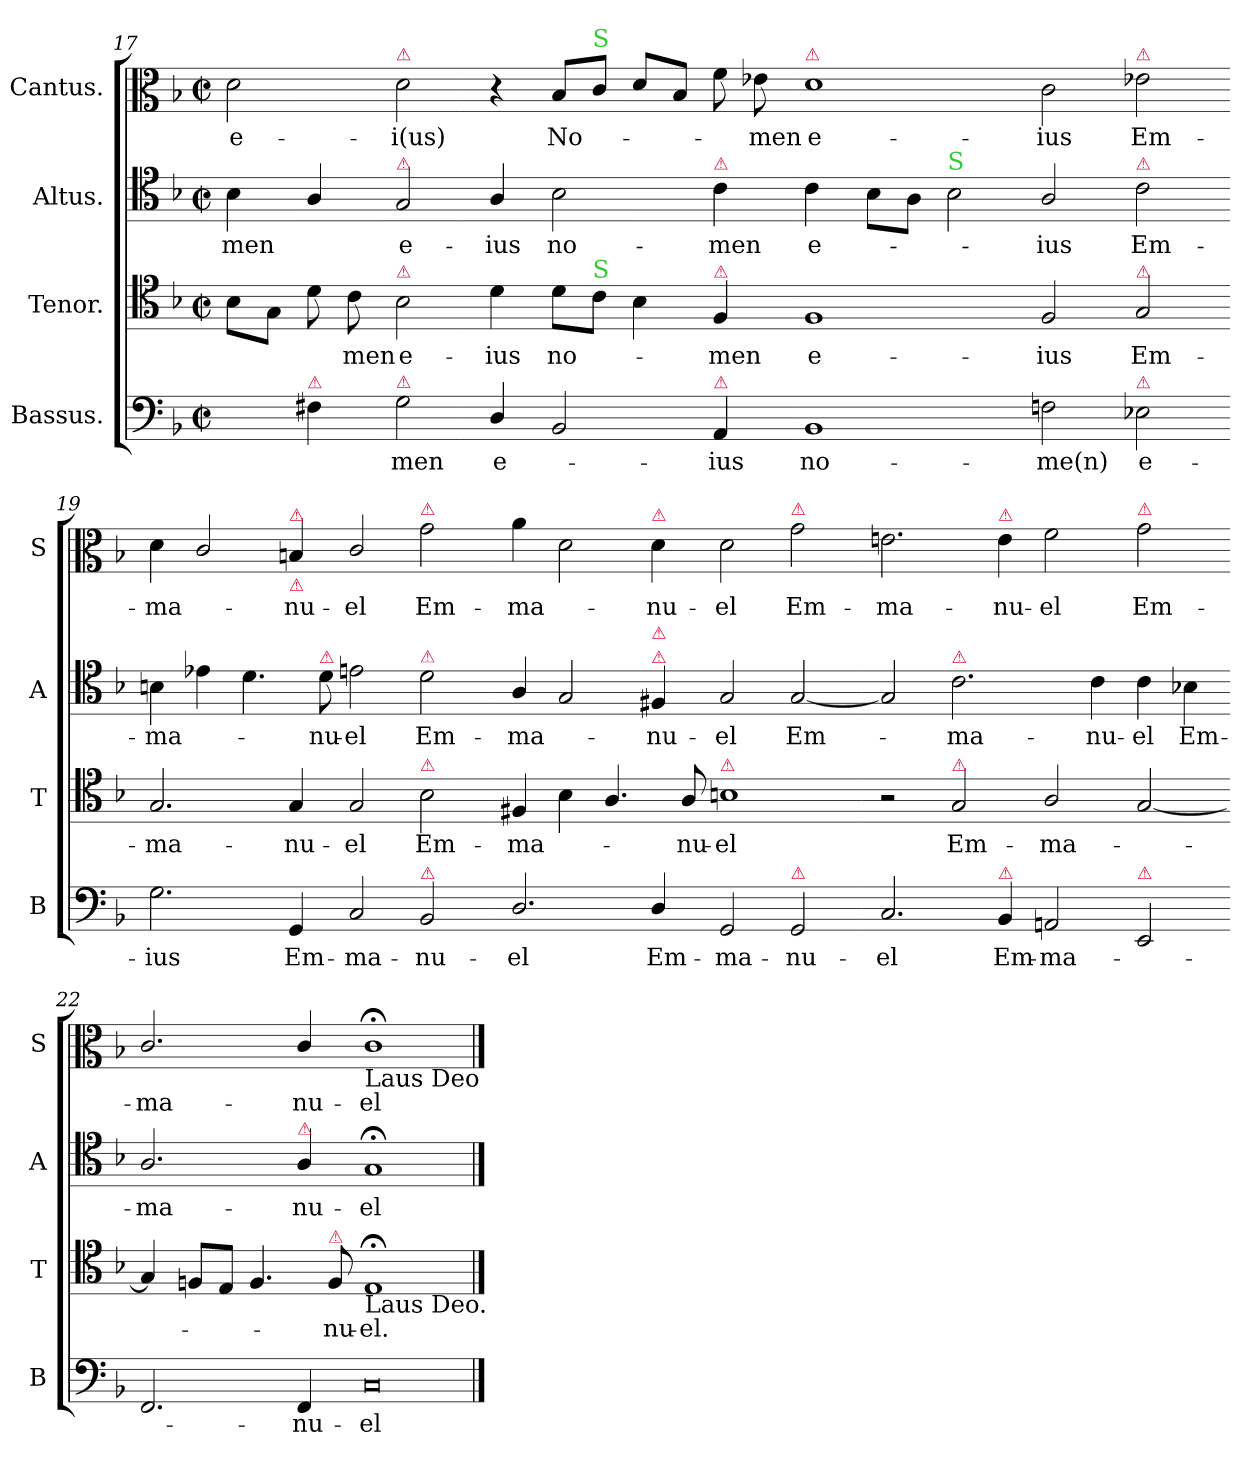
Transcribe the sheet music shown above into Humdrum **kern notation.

**kern	**text	**kern	**text	**kern	**text	**kern	**text
*part4	*part4	*part3	*part3	*part2	*part2	*part1	*part1
*staff4	*staff4	*staff3	*staff3	*staff2	*staff2	*staff1	*staff1
*I"Bassus.	*	*I"Tenor.	*	*I"Altus.	*	*I"Cantus.	*
*I'B	*	*I'T	*	*I'A	*	*I'S	*
*clefF4	*	*clefC4	*	*clefC4	*	*clefC3	*
*k[b-]	*	*k[b-]	*	*k[b-]	*	*k[b-]	*
*M2/1	*	*M2/1	*	*M2/1	*	*M2/1	*
*met(c|)	*	*met(c|)	*	*met(c|)	*	*met(c|)	*
=17	=17	=17	=17	=17	=17	=17	=17
!	!	!	!	!	!LO:LY:i	!	!
4ryy	.	8B-\L	.	4B-\	-men	2d\	e-
.	.	8G\J	.	.	.	.	.
!LO:TX:a:color=crimson:t=⚠	!	!	!	!	!	!	!
4F#X\	.	8d\	.	4A/	.	.	.
.	.	8c\	-men	.	.	.	.
!	!	!	!	!	!	!LO:TX:a:color=crimson:t=⚠	!
!	!	!	!	!LO:TX:a:color=crimson:t=⚠	!	!	!
!	!	!LO:TX:a:color=crimson:t=⚠	!	!	!	!	!
!LO:TX:a:color=crimson:t=⚠	!	!	!	!	!	!	!
!	!	!	!	!	!LO:LY:i	!	!
2G\	-men	2B-\	e-	2G/	e-	2d\	-i(us)
!	!	!	!	!	!LO:LY:i	!	!
4D/	e-	4d\	-ius	4A/	-ius	4r	.
!	!	!	!	!	!LO:LY:i	!	!
2BB-/	.	8d\L	no-	2B-\	no-	8B-/L	No-
!	!	!	!	!	!	!LO:TX:a:color=limegreen:t=S	!
!	!	!LO:TX:a:color=limegreen:t=S	!	!	!	!	!
.	.	8c\J	.	.	.	8c/J	.
.	.	4B-\	.	.	.	8d/L	.
.	.	.	.	.	.	8B-/J	.
!	!	!	!	!LO:TX:a:color=crimson:t=⚠	!	!	!
!	!	!LO:TX:a:color=crimson:t=⚠	!	!	!	!	!
!LO:TX:a:color=crimson:t=⚠	!	!	!	!	!	!	!
!	!	!	!	!	!LO:LY:i	!	!
4AA/	-ius	4F/	-men	4c\	-men	8f\	.
.	.	.	.	.	.	8e-X\	-men
=18-	=18-	=18-	=18-	=18-	=18-	=18-	=18-
!	!	!	!	!	!	!LO:TX:a:color=crimson:t=⚠	!
!	!	!	!	!	!LO:LY:i	!	!
1BB-	no-	1F	e-	4c\	e-	1d	e-
.	.	.	.	8B-\L	.	.	.
.	.	.	.	8A\J	.	.	.
!	!	!	!	!LO:TX:a:color=limegreen:t=S	!	!	!
.	.	.	.	2B-\	.	.	.
!	!	!	!	!	!LO:LY:i	!	!
2Fn\	-me(n)	2F/	-ius	2A/	-ius	2c\	-ius
!	!	!	!	!	!	!LO:TX:a:color=crimson:t=⚠	!
!	!	!	!	!LO:TX:a:color=crimson:t=⚠	!	!	!
!	!	!LO:TX:a:color=crimson:t=⚠	!	!	!	!	!
!LO:TX:a:color=crimson:t=⚠	!	!	!	!	!	!	!
2E-X\	e-	2G/	Em-	2c\	Em-	2e-X\	Em-
=19-	=19-	=19-	=19-	=19-	=19-	=19-	=19-
2.G\	-ius	2.G/	-ma-	4Bn\	-ma-	4d\	-ma-
.	.	.	.	4e-X\	.	2c/	.
.	.	.	.	4.d\	.	.	.
!	!	!	!	!	!	!LO:TX:b:color=crimson:t=⚠	!
!	!	!	!	!	!	!LO:TX:a:color=crimson:t=⚠	!
4GG/	Em-	4G/	-nu-	.	.	4Bn/	-nu-
!	!	!	!	!LO:TX:a:color=crimson:t=⚠	!	!	!
.	.	.	.	8d\	-nu-	.	.
2C/	-ma-	2G/	-el	2en\	-el	2c/	-el
!	!	!	!	!	!	!LO:TX:a:color=crimson:t=⚠	!
!	!	!	!	!LO:TX:a:color=crimson:t=⚠	!	!	!
!	!	!LO:TX:a:color=crimson:t=⚠	!	!	!	!	!
!LO:TX:a:color=crimson:t=⚠	!	!	!	!	!	!	!
!	!	!	!LO:LY:i	!	!	!	!
2BB-/	-nu-	2B-\	Em-	2d\	Em-	2g\	Em-
=20-	=20-	=20-	=20-	=20-	=20-	=20-	=20-
!	!	!	!LO:LY:i	!	!	!	!
2.D/	-el	4F#X/	-ma-	4A/	-ma-	4a\	-ma-
.	.	4B-\	.	2G/	.	2d\	.
.	.	4.A/	.	.	.	.	.
!	!	!	!	!	!	!LO:TX:a:color=crimson:t=⚠	!
!	!	!	!	!LO:TX:a:color=crimson:t=⚠	!	!	!
!	!	!	!	!LO:TX:a:color=crimson:t=⚠	!	!	!
4D/	Em-	.	.	4F#X/	-nu-	4d\	-nu-
!	!	!	!LO:LY:i	!	!	!	!
.	.	8A/	-nu-	.	.	.	.
!	!	!LO:TX:a:color=crimson:t=⚠	!	!	!	!	!
!	!	!	!LO:LY:i	!	!	!	!
2GG/	-ma-	1Bn	-el	2G/	-el	2d\	-el
!	!	!	!	!	!	!LO:TX:a:color=crimson:t=⚠	!
!LO:TX:a:color=crimson:t=⚠	!	!	!	!	!	!	!
!	!	!	!	!	!LO:LY:i	!	!LO:LY:i
2GG/	-nu-	.	.	[2G/	Em-	2g\	Em-
=21-	=21-	=21-	=21-	=21-	=21-	=21-	=21-
!	!	!	!	!	!	!	!LO:LY:i
2.C/	-el	2r	.	2G/]	.	2.en\	-ma-
!	!	!	!	!LO:TX:a:color=crimson:t=⚠	!	!	!
!	!	!LO:TX:a:color=crimson:t=⚠	!	!	!	!	!
!	!	!	!	!	!LO:LY:i	!	!
.	.	2G/	Em-	2.c\	-ma-	.	.
!	!	!	!	!	!	!LO:TX:a:color=crimson:t=⚠	!
!LO:TX:a:color=crimson:t=⚠	!	!	!	!	!	!	!
!	!LO:LY:i	!	!	!	!	!	!LO:LY:i
4BB-/	Em-	.	.	.	.	4e\	-nu-
!	!LO:LY:i	!	!	!	!	!	!LO:LY:i
2AAn/	-ma-	2A/	-ma-	.	.	2f\	-el
!	!	!	!	!	!LO:LY:i	!	!
.	.	.	.	4c\	-nu-	.	.
!	!	!	!	!	!	!LO:TX:a:color=crimson:t=⚠	!
!LO:TX:a:color=crimson:t=⚠	!	!	!	!	!	!	!
!	!	!	!	!	!LO:LY:i	!	!LO:LY:i
2EE/	.	[2G/	.	4c\	-el	2g\	Em-
!	!	!	!	!	!LO:LY:i	!	!
.	.	.	.	4B-X\	Em-	.	.
=22-	=22-	=22-	=22-	=22-	=22-	=22-	=22-
!	!	!	!	!	!LO:LY:i	!	!LO:LY:i
2.FF/	.	4G/]	.	2.A/	-ma-	2.c/	-ma-
.	.	8Fn/L	.	.	.	.	.
.	.	8E/J	.	.	.	.	.
.	.	4.F/	.	.	.	.	.
!	!	!	!	!LO:TX:a:color=crimson:t=⚠	!	!	!
!	!LO:LY:i	!	!	!	!LO:LY:i	!	!LO:LY:i
4FF/	-nu-	.	.	4A/	-nu-	4c/	-nu-
!	!	!LO:TX:a:color=crimson:t=⚠	!	!	!	!	!
.	.	8F/	-nu-	.	.	.	.
!	!	!	!	!	!	!LO:TX:b:t=Laus Deo	!
!	!	!LO:TX:b:t=Laus Deo.	!	!	!	!	!
!LO:N:vis=0	!LO:LY:i	!	!	!	!LO:LY:i	!	!LO:LY:i
1C	el	1E;<	-el.	1G;<;	-el	1c;<	-el
==	==	==	==	==	==	==	==
*-	*-	*-	*-	*-	*-	*-	*-
